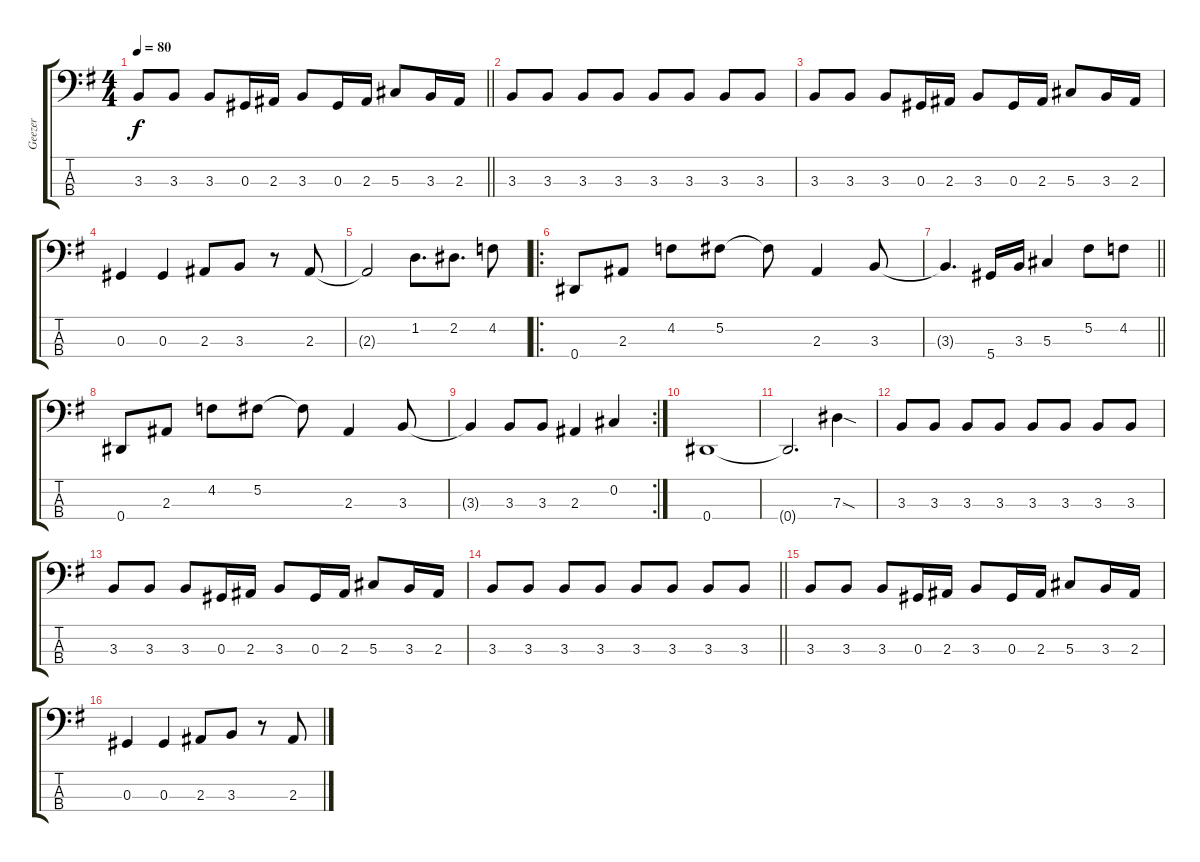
\track ("Geezer" "Geezer") {instrument electricbassfinger}
\staff {score tabs}
\tuning (Gb2 Db2 Ab1 Eb1) {hide}
\ts (4 4)
\tempo 80
\clef f4
\barLineRight lightlight
\ks g
3.3.8{dy f} 3.3.8 3.3.8 0.3.16 2.3.16 3.3.8 0.3.16 2.3.16 5.3.8 3.3.16 2.3.16 |
3.3.8 3.3.8 3.3.8 3.3.8 3.3.8 3.3.8 3.3.8 3.3.8 |
3.3.8 3.3.8 3.3.8 0.3.16 2.3.16 3.3.8 0.3.16 2.3.16 5.3.8 3.3.16 2.3.16 |
0.3.4 0.3.4 2.3.8 3.3.8 r.8 2.3.8 |
2.3{t}.2 1.2.8{d} 2.2.8{d} 4.2.8 |
\ro
0.4.8 2.3.8 4.2.8 5.2.8 5.2{t}.8 2.3.4 3.3.8 |
\barLineRight lightlight
3.3{t}.4{d} 5.4.16 3.3.16 5.3.4 5.2.8 4.2.8 |
0.4.8 2.3.8 4.2.8 5.2.8 5.2{t}.8 2.3.4 3.3.8 |
\rc 2
3.3{t}.4 3.3.8 3.3.8 2.3.4 0.2.4 |
0.4.1 |
0.4{t}.2{d} 7.3{sod}.4 |
3.3.8 3.3.8 3.3.8 3.3.8 3.3.8 3.3.8 3.3.8 3.3.8 |
3.3.8 3.3.8 3.3.8 0.3.16 2.3.16 3.3.8 0.3.16 2.3.16 5.3.8 3.3.16 2.3.16 |
\barLineRight lightlight
3.3.8 3.3.8 3.3.8 3.3.8 3.3.8 3.3.8 3.3.8 3.3.8 |
3.3.8 3.3.8 3.3.8 0.3.16 2.3.16 3.3.8 0.3.16 2.3.16 5.3.8 3.3.16 2.3.16 |
0.3.4 0.3.4 2.3.8 3.3.8 r.8 2.3.8
